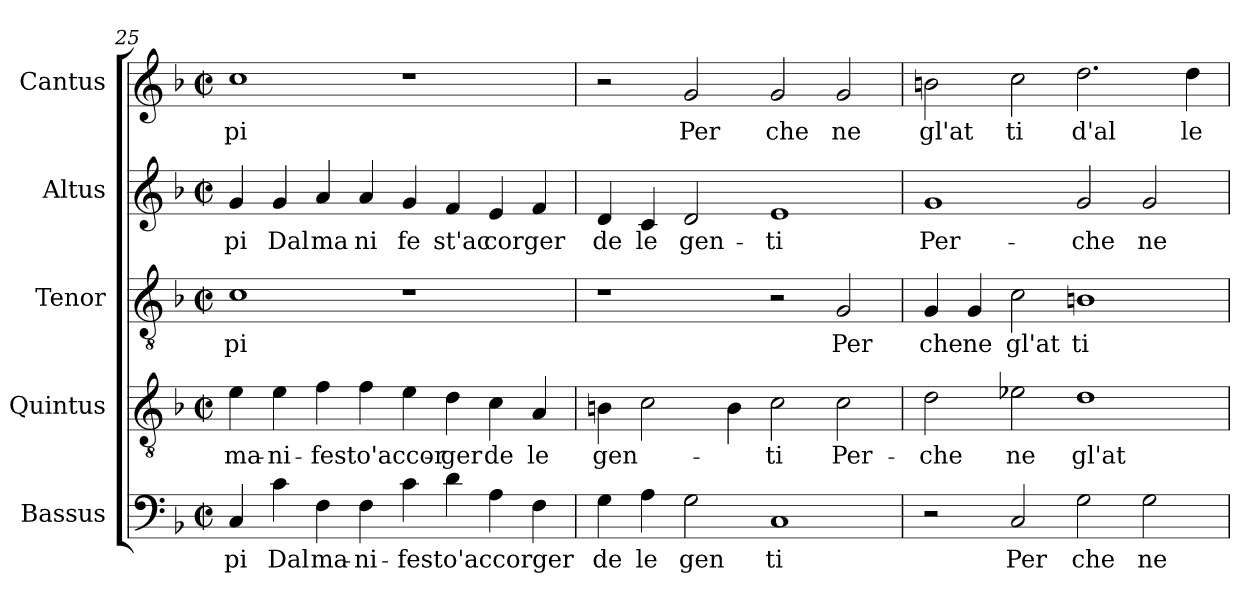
**kern	**text	**kern	**text	**kern	**text	**kern	**text	**kern	**text
*part5	*part5	*part4	*part4	*part3	*part3	*part2	*part2	*part1	*part1
*staff5	*staff5	*staff4	*staff4	*staff3	*staff3	*staff2	*staff2	*staff1	*staff1
*I"Bassus	*	*I"Quintus	*	*I"Tenor	*	*I"Altus	*	*I"Cantus	*
*clefF4	*	*clefGv2	*	*clefGv2	*	*clefG2	*	*clefG2	*
*k[b-]	*	*k[b-]	*	*k[b-]	*	*k[b-]	*	*k[b-]	*
*F:	*	*F:	*	*F:	*	*F:	*	*F:	*
*M2/2	*	*M2/2	*	*M2/2	*	*M2/2	*	*M2/2	*
*met(c|)	*	*met(c|)	*	*met(c|)	*	*met(c|)	*	*met(c|)	*
=25	=25	=25	=25	=25	=25	=25	=25	=25	=25
!	!LO:LY:b:cj	!	!LO:LY:b:cj	!	!LO:LY:b:cj	!	!LO:LY:b:cj	!	!LO:LY:b:cj
4C/	-pi	4e\	ma-	1c	pi	4g/	pi	1cc	-pi
!	!LO:LY:b:cj	!	!LO:LY:b:cj	!	!	!	!LO:LY:b:cj	!	!
4c\	Dal	4e\	-ni-	.	.	4g/	Dal	.	.
!	!LO:LY:b:cj	!	!LO:LY:b	!	!	!	!LO:LY:b:cj	!	!
4F\	ma-	4f\	-festo'accor-	.	.	4a/	ma	.	.
!	!LO:LY:b:cj	!	!	!	!	!	!LO:LY:b:cj	!	!
4F\	-ni-	4f\	.	.	.	4a/	ni	.	.
!	!LO:LY:b	!	!	!	!	!	!LO:LY:b:cj	!	!
4c\	-festo'accorger	4e\	.	1r	.	4g/	fe	1r	.
!	!	!	!LO:LY:b:cj	!	!	!	!LO:LY:b:cj	!	!
4d\	.	4d\	-ger	.	.	4f/	st'ac	.	.
!	!	!	!LO:LY:b:cj	!	!	!	!LO:LY:b	!	!
4A\	.	4c\	de	.	.	4e/	corger	.	.
!	!	!	!LO:LY:b:cj	!	!	!	!	!	!
4F\	.	4A/	le	.	.	4f/	.	.	.
!!LO:LB:g=z
=26	=26	=26	=26	=26	=26	=26	=26	=26	=26
!	!LO:LY:b:cj	!	!LO:LY:b	!	!	!	!LO:LY:b:cj	!	!
4G\	de	4Bn\	gen-	1r	.	4d/	de	2r	.
!	!LO:LY:b:cj	!	!	!	!	!	!LO:LY:b:cj	!	!
4A\	le	2c\	.	.	.	4c/	le	.	.
!	!LO:LY:b:cj	!	!	!	!	!	!LO:LY:b:cj	!	!LO:LY:b:cj
2G\	gen	.	.	.	.	2d/	gen-	2g/	Per
.	.	4B\	.	.	.	.	.	.	.
!	!LO:LY:b:cj	!	!LO:LY:b:cj	!	!	!	!LO:LY:b:cj	!	!LO:LY:b:cj
1C	ti	2c\	-ti	2r	.	1e	-ti	2g/	che
!	!	!	!LO:LY:b:cj	!	!LO:LY:b:cj	!	!	!	!LO:LY:b:cj
.	.	2c\	Per-	2G/	Per	.	.	2g/	ne
=27	=27	=27	=27	=27	=27	=27	=27	=27	=27
!	!	!	!LO:LY:b:cj	!	!LO:LY:b:cj	!	!LO:LY:b:cj	!	!LO:LY:b:cj
2r	.	2d\	-che	4G/	che	1g	Per-	2bn\	gl'at
!	!	!	!	!	!LO:LY:b:cj	!	!	!	!
.	.	.	.	4G/	ne	.	.	.	.
!	!LO:LY:b:cj	!	!LO:LY:b:cj	!	!LO:LY:b:cj	!	!	!	!LO:LY:b:cj
2C/	Per	2e-X\	ne	2c\	gl'at	.	.	2cc\	ti
!	!LO:LY:b:cj	!	!LO:LY:b:cj	!	!LO:LY:b:cj	!	!LO:LY:b:cj	!	!LO:LY:b:cj
2G\	che	1d	gl'at-	1Bn	ti	2g/	-che	2.dd\	d'al
!	!LO:LY:b:cj	!	!	!	!	!	!LO:LY:b:cj	!	!
2G\	ne	.	.	.	.	2g/	ne	.	.
!	!	!	!	!	!	!	!	!	!LO:LY:b:cj
.	.	.	.	.	.	.	.	4dd\	le
=	=	=	=	=	=	=	=	=	=
*-	*-	*-	*-	*-	*-	*-	*-	*-	*-
